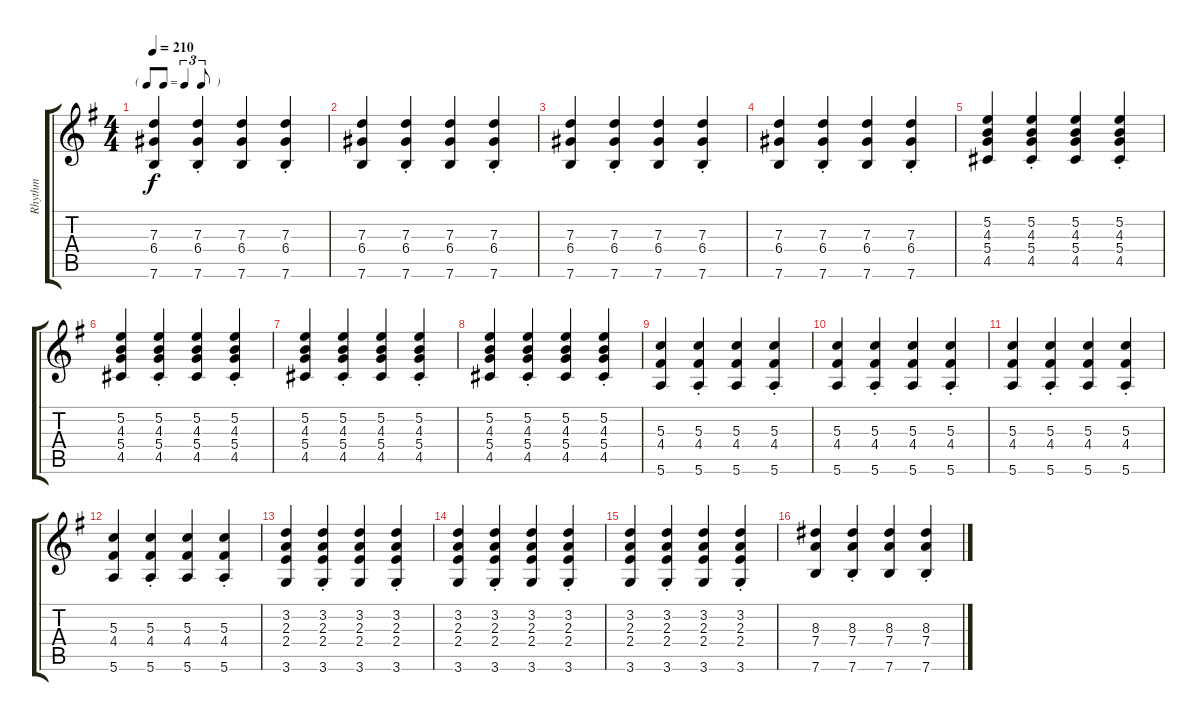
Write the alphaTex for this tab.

\track ("Rhythm" "Rhythm") {instrument acousticguitarsteel}
\staff {score tabs}
\tuning (E4 B3 G3 D3 A2 E2) {hide}
\ts (4 4)
\tf triplet8th
\tempo 210
\clef g2
\ks g
(7.3 6.4 7.6).4{dy f instrument acousticguitarsteel} (7.3{st} 6.4{st} 7.6{st}).4 (7.3 6.4 7.6).4 (7.3{st} 6.4{st} 7.6{st}).4 |
(7.3 6.4 7.6).4 (7.3{st} 6.4{st} 7.6{st}).4 (7.3 6.4 7.6).4 (7.3{st} 6.4{st} 7.6{st}).4 |
(7.3 6.4 7.6).4 (7.3{st} 6.4{st} 7.6{st}).4 (7.3 6.4 7.6).4 (7.3{st} 6.4{st} 7.6{st}).4 |
(7.3 6.4 7.6).4 (7.3{st} 6.4{st} 7.6{st}).4 (7.3 6.4 7.6).4 (7.3{st} 6.4{st} 7.6{st}).4 |
(5.2 4.3 5.4 4.5).4 (5.2{st} 4.3{st} 5.4{st} 4.5{st}).4 (5.2 4.3 5.4 4.5).4 (5.2{st} 4.3{st} 5.4{st} 4.5{st}).4 |
(5.2 4.3 5.4 4.5).4 (5.2{st} 4.3{st} 5.4{st} 4.5{st}).4 (5.2 4.3 5.4 4.5).4 (5.2{st} 4.3{st} 5.4{st} 4.5{st}).4 |
(5.2 4.3 5.4 4.5).4 (5.2{st} 4.3{st} 5.4{st} 4.5{st}).4 (5.2 4.3 5.4 4.5).4 (5.2{st} 4.3{st} 5.4{st} 4.5{st}).4 |
(5.2 4.3 5.4 4.5).4 (5.2{st} 4.3{st} 5.4{st} 4.5{st}).4 (5.2 4.3 5.4 4.5).4 (5.2{st} 4.3{st} 5.4{st} 4.5{st}).4 |
(5.3 4.4 5.6).4 (5.3{st} 4.4{st} 5.6{st}).4 (5.3 4.4 5.6).4 (5.3{st} 4.4{st} 5.6{st}).4 |
(5.3 4.4 5.6).4 (5.3{st} 4.4{st} 5.6{st}).4 (5.3 4.4 5.6).4 (5.3{st} 4.4{st} 5.6{st}).4 |
(5.3 4.4 5.6).4 (5.3{st} 4.4{st} 5.6{st}).4 (5.3 4.4 5.6).4 (5.3{st} 4.4{st} 5.6{st}).4 |
(5.3 4.4 5.6).4 (5.3{st} 4.4{st} 5.6{st}).4 (5.3 4.4 5.6).4 (5.3{st} 4.4{st} 5.6{st}).4 |
(3.2 2.3 2.4 3.6).4 (3.2{st} 2.3{st} 2.4{st} 3.6{st}).4 (3.2 2.3 2.4 3.6).4 (3.2{st} 2.3{st} 2.4{st} 3.6{st}).4 |
(3.2 2.3 2.4 3.6).4 (3.2{st} 2.3{st} 2.4{st} 3.6{st}).4 (3.2 2.3 2.4 3.6).4 (3.2{st} 2.3{st} 2.4{st} 3.6{st}).4 |
(3.2 2.3 2.4 3.6).4 (3.2{st} 2.3{st} 2.4{st} 3.6{st}).4 (3.2 2.3 2.4 3.6).4 (3.2{st} 2.3{st} 2.4{st} 3.6{st}).4 |
(8.3 7.4 7.6).4 (8.3{st} 7.4{st} 7.6{st}).4 (8.3 7.4 7.6).4 (8.3{st} 7.4{st} 7.6{st}).4
